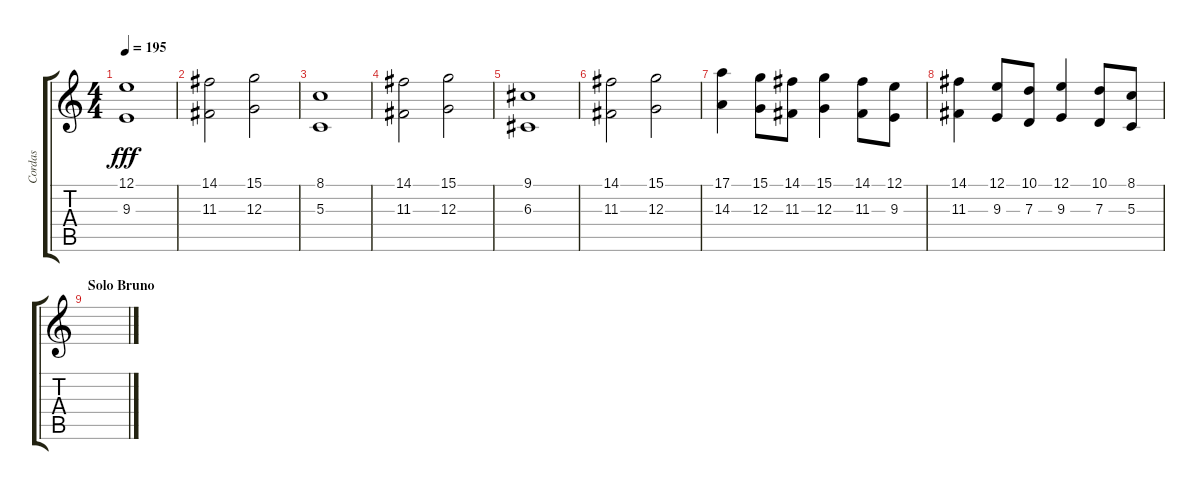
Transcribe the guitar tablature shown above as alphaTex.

\track ("Cordas" "Cordas") {instrument stringensemble1}
\staff {score tabs}
\tuning (E4 B3 G3 D3 A2 E2) {hide}
\ts (4 4)
\tempo 195
\clef g2
\ks c
(12.1 9.3).1{dy fff} |
(14.1 11.3).2 (15.1 12.3).2 |
(8.1 5.3).1 |
(14.1 11.3).2 (15.1 12.3).2 |
(9.1 6.3).1 |
(14.1 11.3).2 (15.1 12.3).2 |
(17.1 14.3).4 (15.1 12.3).8 (14.1 11.3).8 (15.1 12.3).4 (14.1 11.3).8 (12.1 9.3).8 |
(14.1 11.3).4 (12.1 9.3).8 (10.1 7.3).8 (12.1 9.3).4 (10.1 7.3).8 (8.1 5.3).8 |
\section ("" "Solo Bruno")
